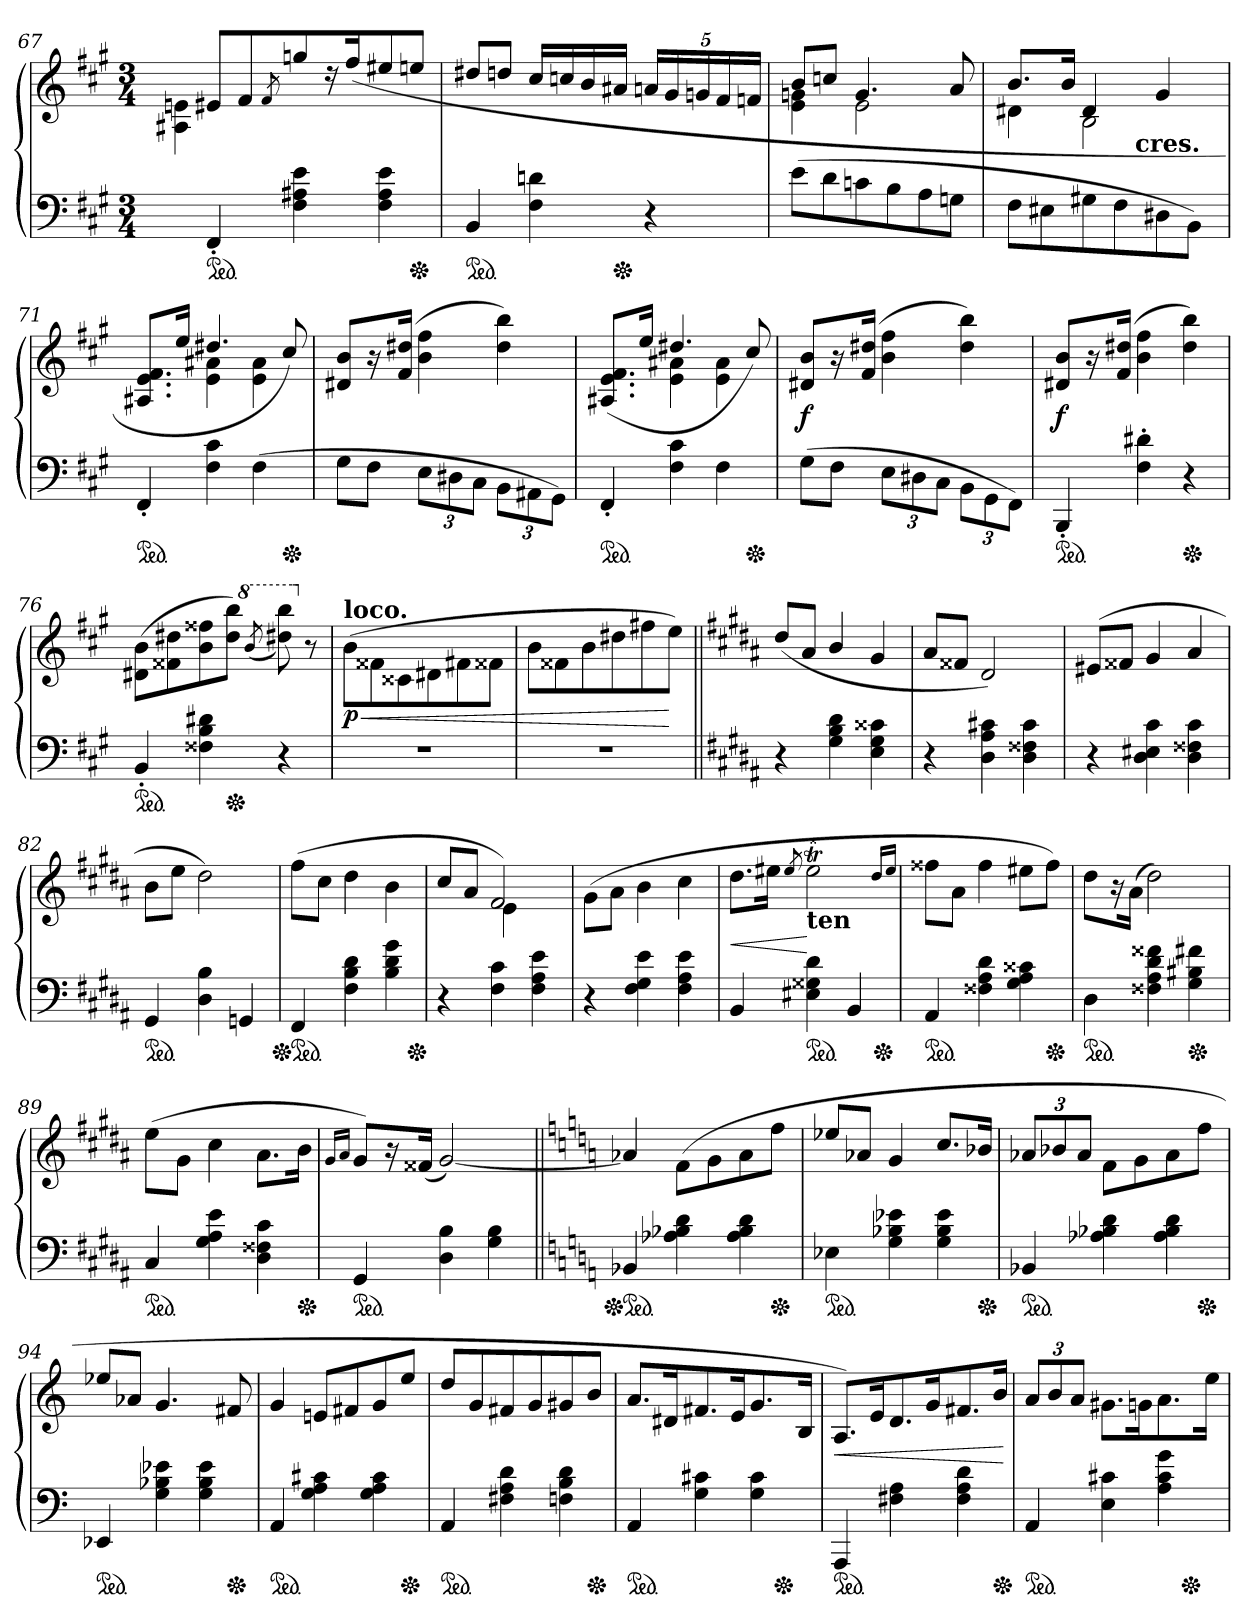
**kern	**kern	**dynam
*part1	*part1	*part1
*staff2	*staff1	*staff1/2
*clefF4	*clefG2	*
*k[f#c#g#]	*k[f#c#g#]	*
*M3/4	*M3/4	*
=67	=67	=67
*	*^	*
*ped	*	*	*
4FF#'<	8e#XL	4A#X 4en	.
.	8f#	.	.
.	8qf#/	.	.
4F# 4A#X 4e	8ggn	2ryy	.
.	16rdd	.	.
.	(>16ff#K	.	.
4F# 4A# 4e	8ee#X	.	.
*Xped	*	*	*
.	8eenJ	.	.
*	*v	*v	*
=68	=68	=68
*ped	*	*
4BB	8dd#X/L	.
.	8ddnJ	.
4F# 4dn	16cc#/LL	.
.	16ccn	.
.	16b	.
*Xped	*	*
.	16a#XJJ	.
4r	20anLL	.
.	20g#	.
.	20gn	.
.	20f#	.
.	20fnJJ	.
=69	=69	=69
*	*^	*
(>8eL	8bL	4e 4gn	.
8d	8ccnJ	.	.
8cn	4.g	2e	.
8B	.	.	.
8A	.	.	.
8GnJ	8a	.	.
=70	=70	=70	=70
*	*	*^	*
8F#L	8.bL	4d#X	4..ryy	.
8E#X	.	.	.	.
.	16bJk	.	.	.
8G#X	4d#	2B	.	.
8F#	.	.	.	.
!	!	!	!LO:TX:c:B:t=cres.	!
.	.	.	4ryy	.
8D#X	4g#	.	.	.
8BBJ)	.	.	.	.
.	.	.	16ryy	.
*	*	*v	*v	*
=71	=71	=71	=71
*ped	*	*	*
4FF#'<	8.A#X 8.e 8.f#L	4ryy	.
.	16eeJk	.	.
4F# 4c#	4.dd#X	4e 4a#X	.
(>4F#	.	4e 4a#	.
*Xped	*	*	*
.	8cc#)	.	.
*	*v	*v	*
=72	=72	=72
8G#L	8d#X 8bL	.
8F#J	16r	.
.	(>16f# 16dd#XJk	.
12EL	4b 4ff#	.
12D#X	.	.
12C#J	.	.
12BB\L	4dd# 4bb)	.
12AA#X	.	.
12GG#J)	.	.
=73	=73	=73
*	*^	*
*ped	*	*	*
4FF#'<	(>8.A#X 8.e 8.f#L	4ryy	.
.	16eeJk	.	.
4F# 4c#	4.dd#X	4e 4a#X	.
4F#	.	4e 4a#	.
*Xped	*	*	*
.	8cc#)	.	.
*	*v	*v	*
=74	=74	=74
(>8G#L	8d#X 8bL	f
8F#J	16r	.
.	(>16f# 16dd#XJk	.
12EL	4b 4ff#	.
12D#X	.	.
12C#J	.	.
12BB\L	4dd# 4bb)	.
12GG#	.	.
12FF#J)	.	.
=75	=75	=75
*ped	*	*
4BBB'<	8d#X 8bL	f
.	16r	.
.	(>16f# 16dd#XJk	.
4F#'> 4d#X'>	4b 4ff#	.
*Xped	*	*
4r	4dd# 4bb)	.
=76	=76	=76
*ped	*	*
4BB'<	(>8d#X 8bL	.
.	8f##X 8dd#X	.
4F##X 4B 4d#X	8b 8ff##X	.
*Xped	*	*
.	8dd# 8bbJ)	.
*	*8va	*
.	(<8qbb/	.
4r	8ddd#X 8bbb)	.
*	*X8va	*
.	8r	.
=77	=77	=77
!	!LO:TX:a:B:t=loco.	!
2.rF	(>8b\L	< p
.	8f##X	.
.	8c##X	.
.	8d#X	.
.	8f#X	.
.	8f##XJ	.
=78	=78	=78
2.rF	8bL	.
.	8f##X	.
.	8b	.
.	8dd#X	.
.	8ff#X	.
.	8eeJ)	[
=79||	=79||	=79||
*k[f#c#g#d#a#]	*k[f#c#g#d#a#]	*
4r	(>8dd#/L	.
.	8a#J	.
4G# 4B 4d#	4b/	.
4E 4G# 4c##X	4g#	.
=80	=80	=80
4r	8a#L	.
.	8f##XJ	.
4D# 4A# 4c#X	2d#)	.
4D# 4F##X 4c#	.	.
=81	=81	=81
4r	(>8e#XL	.
.	8f##XJ	.
4D# 4E#X 4c#	4g#	.
4D# 4F##X 4c#	4a#	.
=82	=82	=82
*ped	*	*
4GG#	8bL	.
.	8eeJ	.
4D# 4B	2dd#)	.
4GGn	.	.
=83	=83	=83
*Xped	*	*
*ped	*	*
4FF#	(>8ff#L	.
.	8cc#J	.
4F# 4B 4d#	4dd#	.
4B 4d# 4g#	4b	.
*Xped	*	*
=84	=84	=84
*	*^	*
4r	8cc#/L	4ryy	.
.	8a#J	.	.
4F# 4c#	2f#)	4e	.
4F# 4A# 4e	.	4ryy	.
*	*v	*v	*
=85	=85	=85
4r	(>8g#\L	.
.	8a#J	.
4F# 4G# 4e	4b	.
4F# 4A# 4e	4cc#	.
=86	=86	=86
*	*^	*
4BB	8.dd#L	2ryy	<
.	16ee#XJk	.	.
.	8qee#/	.	.
!	!LO:TX:b:B:t=ten	!	!
!	!LO:TR:acc=##	!	!
*ped	*	*	*
4E#X 4G##X 4d#	2ee#T	.	[
4BB	.	8ryy	.
*Xped	*	*	*
.	.	8ryy	.
.	16qqdd#/LL	.	.
.	16qqee#/JJ	.	.
*	*v	*v	*
=87	=87	=87
*ped	*	*
4AA#	8ff##XL	.
.	8a#J	.
4F##X 4A# 4d#	4ff##	.
4G# 4A# 4c##X	8ee#XL	.
*Xped	*	*
.	8ff##J)	.
=88	=88	=88
*ped	*	*
4D#	8dd#L	.
.	16r	.
.	(>16a#Jk	.
4F##X 4A# 4d# 4f##X	2dd#)	.
*Xped	*	*
4G# 4B#X 4f#X	.	.
=89	=89	=89
*ped	*	*
4C#	(>8eeL	.
.	8g#J	.
4G# 4A# 4e	4cc#	.
4D# 4F##X 4c#	8.a#\L	.
*Xped	*	*
.	16bJk	.
=90	=90	=90
.	16qqg#/LL	.
.	16qqa#/JJ	.
*ped	*	*
4GG#	8g#L)	.
.	16r	.
.	(>16f##XJk	.
4D# 4B	[2g#)	.
4G# 4B	.	.
=91||	=91||	=91||
*k[]	*k[]	*
*Xped	*	*
*ped	*	*
4BB-X	4a-X]	.
4A-X 4B-X 4d	(>8fL	.
.	8g	.
4A- 4B- 4d	8a-	.
*Xped	*	*
.	8ffJ	.
=92	=92	=92
*ped	*	*
4E-X	8ee-X/L	.
.	8a-XJ	.
4G 4B-X 4e-X	4g	.
4G 4B- 4e-	8.cc/L	.
*Xped	*	*
.	16b-XJk	.
=93	=93	=93
*ped	*	*
4BB-X	12a-XL	.
.	12b-X	.
.	12a-J	.
4A-X 4B-X 4d	8fL	.
.	8g	.
4A- 4B- 4d	8a-	.
*Xped	*	*
.	8ffJ	.
=94	=94	=94
*ped	*	*
4EE-X	8ee-X/L	.
.	8a-XJ	.
4G 4B-X 4e-X	4.g	.
4G 4B- 4e-	.	.
*Xped	*	*
.	8f#X	.
=95	=95	=95
*ped	*	*
4AA	4g	.
4G 4A 4c#X	8enL	.
.	8f#X	.
4G 4A 4c#	8g	.
*Xped	*	*
.	8eeJ	.
=96	=96	=96
*ped	*	*
4AA	8ddL	.
.	8g	.
4F#X 4A 4d	8f#X	.
.	8g	.
4Fn 4B 4d	8g#X	.
*Xped	*	*
.	8bJ	.
=97	=97	=97
*ped	*	*
*	*^	*
4AA	8.aL	2ryy	.
.	16d#XK	.	.
4G 4c#X	8.f#X	.	.
.	16eK	.	.
4G 4c#	8.g	16.ryy	.
*Xped	*	*	*
.	.	8ryy	.
.	16BJk	.	.
.	.	32ryy	.
*	*v	*v	*
=98	=98	=98
*ped	*	*
4AAA	8.AL)	<
.	16eK	.
4F#X 4A	8.d	.
.	16gK	.
4F# 4A 4d	8.f#X	.
*Xped	*	*
.	16bJk	.
.	.	[
=99	=99	=99
*ped	*	*
*	*^	*
4AA	12aL	2ryy	.
.	12b	.	.
.	12aJ	.	.
4E 4c#X	8.g#XL	.	.
.	16gnK	.	.
4A 4c# 4g	8.a	16.ryy	.
*Xped	*	*	*
.	.	8ryy	.
.	16eeJk	.	.
.	.	32ryy	.
*	*v	*v	*
=	=	=
*-	*-	*-
